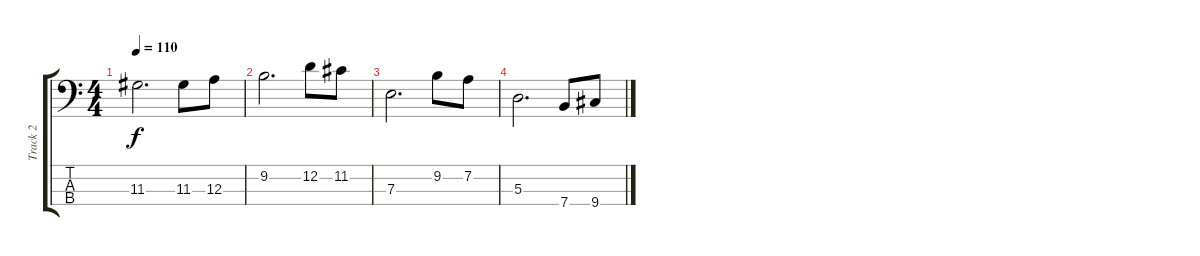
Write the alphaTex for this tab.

\track ("Track 2" "Track 2") {instrument electricbassfinger}
\staff {score tabs}
\tuning (G2 D2 A1 E1) {hide}
\ts (4 4)
\tempo 110
\clef f4
\ks c
11.3.2{d dy f} 11.3.8 12.3.8 |
9.2.2{d} 12.2.8 11.2.8 |
7.3.2{d} 9.2.8 7.2.8 |
5.3.2{d} 7.4.8 9.4.8
